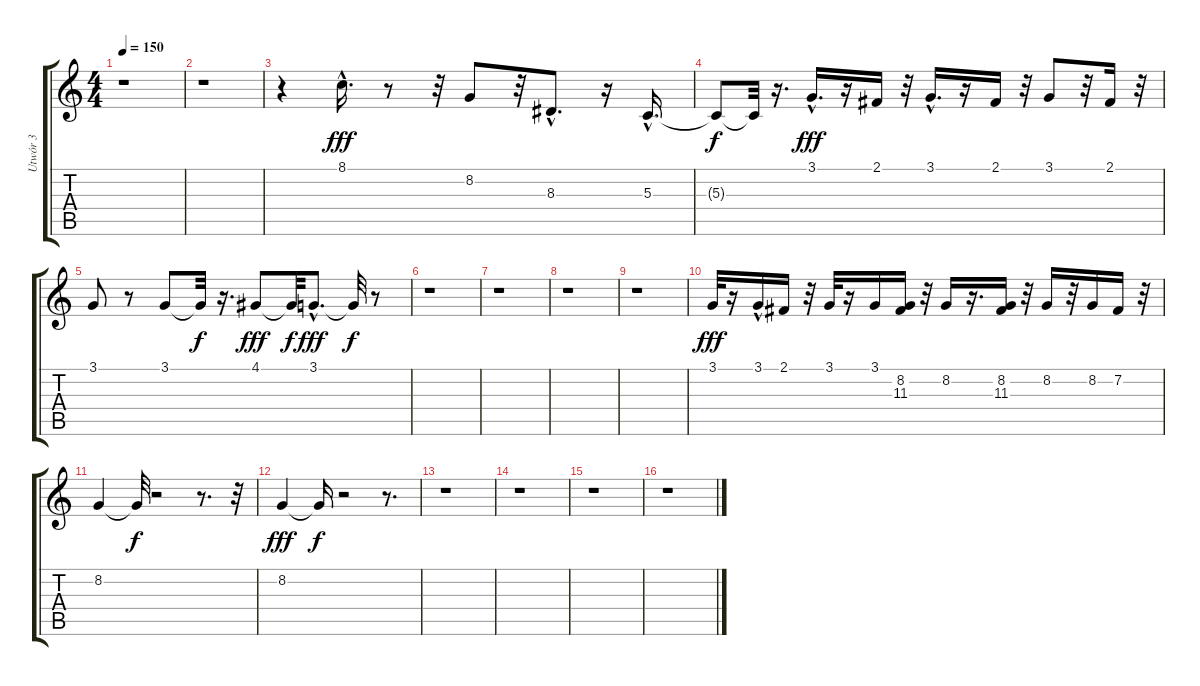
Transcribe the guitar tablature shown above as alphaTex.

\track ("Utwór 3" "Utwór 3") {instrument tenorsax}
\staff {score tabs}
\tuning (E4 B3 G3 D3 A2 E2) {hide}
\ts (4 4)
\tempo 150
\clef g2
\ks c
r.1{dy fff} |
r.1 |
r.4 8.1{hac}.16{d} r.8 r.32 8.2.8 r.32 8.3{hac}.8{d} r.16 5.3{hac}.16{d} |
5.3{t}.8{dy f} 5.3{t}.32 r.16{d} 3.1{hac}.16{d dy fff} r.16 2.1.16 r.32 3.1{hac}.16{d} r.16 2.1.16 r.32 3.1.8 r.32 2.1.16 r.32 |
3.1.8 r.8 3.1.8 3.1{t}.32{dy f} r.16{d} 4.1.8{dy fff} 4.1{t}.32{dy f} 3.1{hac}.8{d dy fff} 3.1{t}.32{dy f} r.8 |
r.1 |
r.1 |
r.1 |
r.1 |
3.1.32{dy fff} r.16 3.1{hac}.16 2.1.16 r.32 3.1.32 r.16 3.1.16 (8.2 11.3).16 r.32 8.2.16 r.16{d} (8.2 11.3).16 r.32 8.2.16 r.32 8.2.16 7.2.16 r.32 |
8.2.4 8.2{t}.32{dy f} r.2 r.8{d} r.32 |
8.2.4{dy fff} 8.2{t}.16{dy f} r.2 r.8{d} |
r.1 |
r.1 |
r.1 |
r.1
